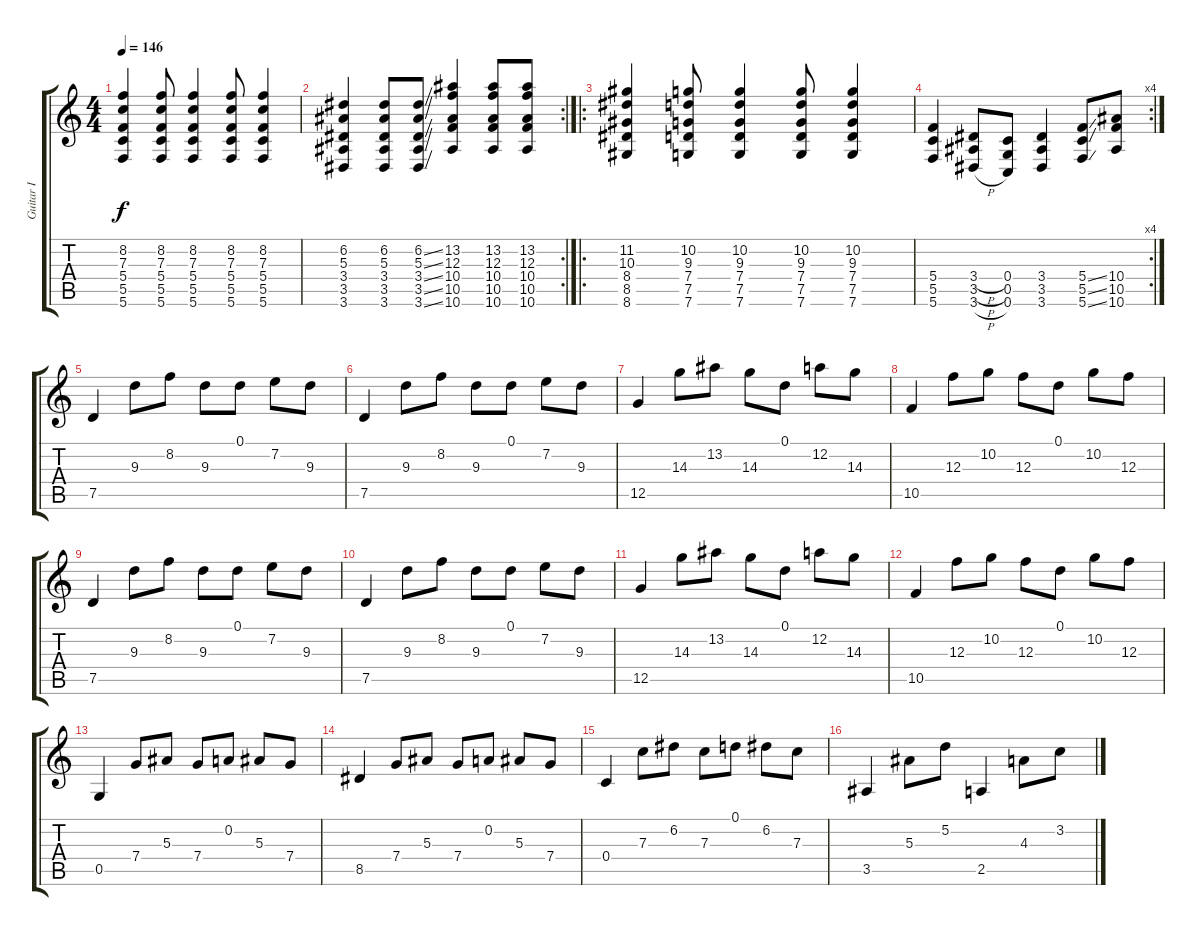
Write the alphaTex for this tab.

\track ("Guitar I" "Guitar I") {instrument overdrivenguitar}
\staff {score tabs}
\tuning (D4 A3 F3 C3 G2 C2) {hide}
\ts (4 4)
\tempo 146
\clef g2
\ks c
(8.2 7.3 5.4 5.5 5.6).4{dy f} (8.2 7.3 5.4 5.5 5.6).8 (8.2 7.3 5.4 5.5 5.6).4 (8.2 7.3 5.4 5.5 5.6).8 (8.2 7.3 5.4 5.5 5.6).4 |
\rc 2
(6.2 5.3 3.4 3.5 3.6).4 (6.2 5.3 3.4 3.5 3.6).8 (6.2{ss} 5.3{ss} 3.4{ss} 3.5{ss} 3.6{ss}).8 (13.2 12.3 10.4 10.5 10.6).4 (13.2 12.3 10.4 10.5 10.6).8 (13.2 12.3 10.4 10.5 10.6).8 |
\ro
(11.2 10.3 8.4 8.5 8.6).4 (10.2 9.3 7.4 7.5 7.6).8 (10.2 9.3 7.4 7.5 7.6).4 (10.2 9.3 7.4 7.5 7.6).8 (10.2 9.3 7.4 7.5 7.6).4 |
\rc 4
(5.4 5.5 5.6).4 (3.4{h} 3.5{h} 3.6{h}).8 (0.4 0.5 0.6).8 (3.4 3.5 3.6).4 (5.4{ss} 5.5{ss} 5.6{ss}).8 (10.4 10.5 10.6).8 |
7.5.4 9.3.8 8.2.8 9.3.8 0.1.8 7.2.8 9.3.8 |
7.5.4 9.3.8 8.2.8 9.3.8 0.1.8 7.2.8 9.3.8 |
12.5.4 14.3.8 13.2.8 14.3.8 0.1.8 12.2.8 14.3.8 |
10.5.4 12.3.8 10.2.8 12.3.8 0.1.8 10.2.8 12.3.8 |
7.5.4 9.3.8 8.2.8 9.3.8 0.1.8 7.2.8 9.3.8 |
7.5.4 9.3.8 8.2.8 9.3.8 0.1.8 7.2.8 9.3.8 |
12.5.4 14.3.8 13.2.8 14.3.8 0.1.8 12.2.8 14.3.8 |
10.5.4 12.3.8 10.2.8 12.3.8 0.1.8 10.2.8 12.3.8 |
0.5.4 7.4.8 5.3.8 7.4.8 0.2.8 5.3.8 7.4.8 |
8.5.4 7.4.8 5.3.8 7.4.8 0.2.8 5.3.8 7.4.8 |
0.4.4 7.3.8 6.2.8 7.3.8 0.1.8 6.2.8 7.3.8 |
3.5.4 5.3.8 5.2.8 2.5.4 4.3.8 3.2.8
